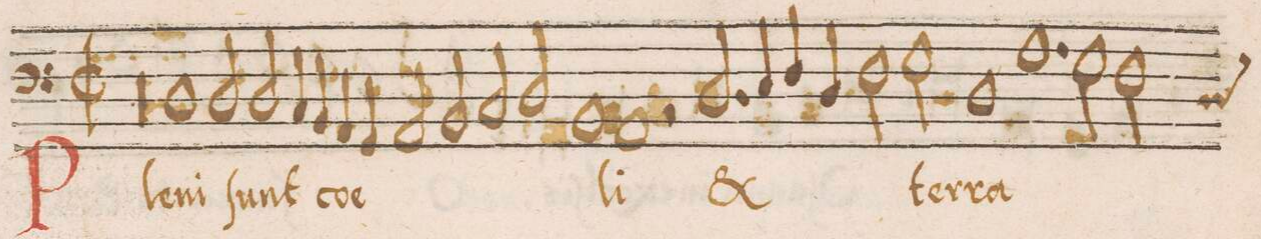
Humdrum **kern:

**kern	**text
*I"BASSVS	*
*clefF4	*
*k[]	*
*met(C|)	*
*M2/1	*
00r	.
=34-	=34-
=35-	=35-
1D	Ple-
2D/	-ni
2D/	ſunt
=36-	=36-
4C/	.
4BB/	.
4AA/	coe-
4GG/	.
2AA/	.
2BB/	.
=37-	=37-
2C/	.
2D/	.
1BB	.
=38-	=38-
1AA	-li
2r	.
2.D/	&
=39-	=39-
4E/	.
4F/	.
4D/	.
2F\	.
2G\	ter-
=40-	=40-
1D	-ra
1.A	.
=41-	=41-
2G\	.
2F\	.
*custos:D	*
*-	*-
